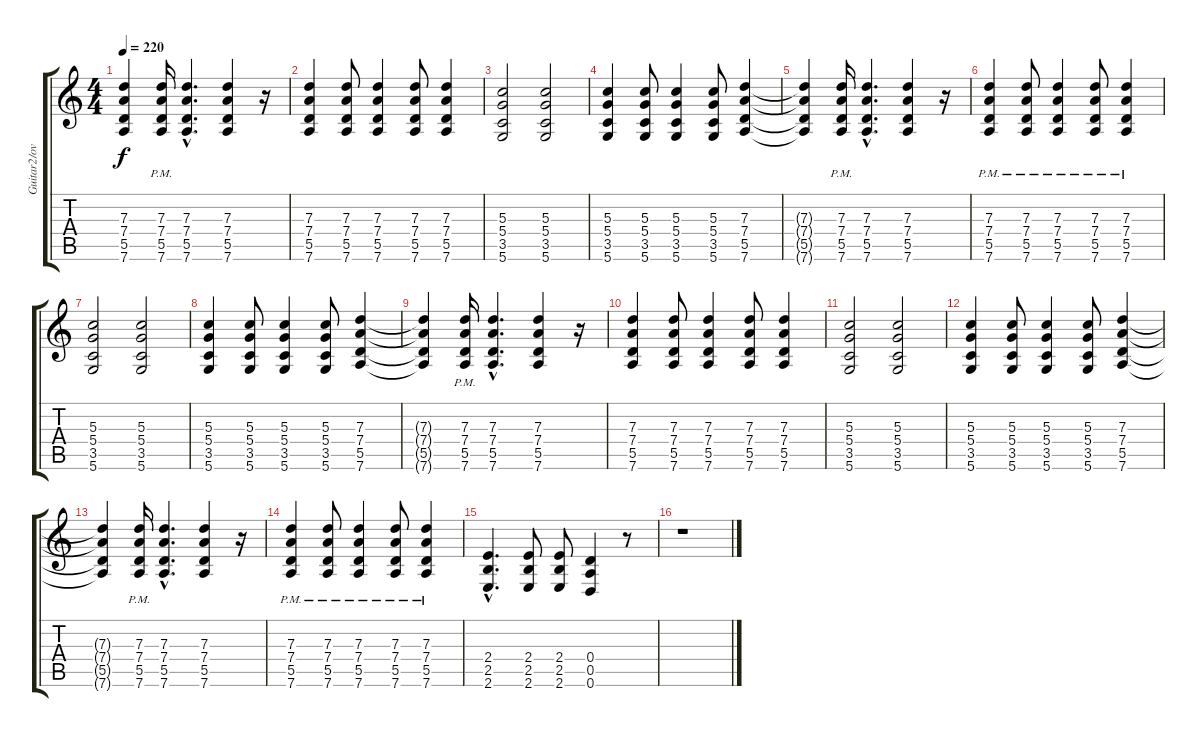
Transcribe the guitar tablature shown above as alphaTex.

\track ("Guitar2/overdub-Quinn Allman-Dropped D" "Guitar2/ov") {instrument overdrivenguitar}
\staff {score tabs}
\tuning (E4 B3 G3 D3 A2 D2) {hide}
\ts (4 4)
\tempo 220
\clef g2
\ks c
(7.3{t} 7.4{t} 5.5{t} 7.6{t}).4{dy f} (7.3{pm} 7.4{pm} 5.5{pm} 7.6{pm}).16 (7.3{hac} 7.4{hac} 5.5{hac} 7.6{hac}).4{d} (7.3 7.4 5.5 7.6).4 r.16 |
(7.3 7.4 5.5 7.6).4 (7.3 7.4 5.5 7.6).8 (7.3 7.4 5.5 7.6).4 (7.3 7.4 5.5 7.6).8 (7.3 7.4 5.5 7.6).4 |
(5.3 5.4 3.5 5.6).2 (5.3 5.4 3.5 5.6).2 |
(5.3 5.4 3.5 5.6).4 (5.3 5.4 3.5 5.6).8 (5.3 5.4 3.5 5.6).4 (5.3 5.4 3.5 5.6).8 (7.3 7.4 5.5 7.6).4 |
(7.3{t} 7.4{t} 5.5{t} 7.6{t}).4 (7.3{pm} 7.4{pm} 5.5{pm} 7.6{pm}).16 (7.3{hac} 7.4{hac} 5.5{hac} 7.6{hac}).4{d} (7.3 7.4 5.5 7.6).4 r.16 |
(7.3{pm} 7.4{pm} 5.5{pm} 7.6{pm}).4 (7.3{pm} 7.4{pm} 5.5{pm} 7.6{pm}).8 (7.3{pm} 7.4{pm} 5.5 7.6{pm}).4 (7.3{pm} 7.4{pm} 5.5{pm} 7.6{pm}).8 (7.3{pm} 7.4{pm} 5.5{pm} 7.6{pm}).4 |
(5.3 5.4 3.5 5.6).2 (5.3 5.4 3.5 5.6).2 |
(5.3 5.4 3.5 5.6).4 (5.3 5.4 3.5 5.6).8 (5.3 5.4 3.5 5.6).4 (5.3 5.4 3.5 5.6).8 (7.3 7.4 5.5 7.6).4 |
(7.3{t} 7.4{t} 5.5{t} 7.6{t}).4 (7.3{pm} 7.4{pm} 5.5{pm} 7.6{pm}).16 (7.3{hac} 7.4{hac} 5.5{hac} 7.6{hac}).4{d} (7.3 7.4 5.5 7.6).4 r.16 |
(7.3 7.4 5.5 7.6).4 (7.3 7.4 5.5 7.6).8 (7.3 7.4 5.5 7.6).4 (7.3 7.4 5.5 7.6).8 (7.3 7.4 5.5 7.6).4 |
(5.3 5.4 3.5 5.6).2 (5.3 5.4 3.5 5.6).2 |
(5.3 5.4 3.5 5.6).4 (5.3 5.4 3.5 5.6).8 (5.3 5.4 3.5 5.6).4 (5.3 5.4 3.5 5.6).8 (7.3 7.4 5.5 7.6).4 |
(7.3{t} 7.4{t} 5.5{t} 7.6{t}).4 (7.3{pm} 7.4{pm} 5.5{pm} 7.6{pm}).16 (7.3{hac} 7.4{hac} 5.5{hac} 7.6{hac}).4{d} (7.3 7.4 5.5 7.6).4 r.16 |
(7.3{pm} 7.4{pm} 5.5{pm} 7.6{pm}).4 (7.3{pm} 7.4{pm} 5.5{pm} 7.6{pm}).8 (7.3{pm} 7.4{pm} 5.5 7.6{pm}).4 (7.3{pm} 7.4{pm} 5.5{pm} 7.6{pm}).8 (7.3{pm} 7.4{pm} 5.5{pm} 7.6{pm}).4 |
(2.4{hac} 2.5{hac} 2.6{hac}).4{d} (2.4 2.5 2.6).8 (2.4 2.5 2.6).8 (0.4 0.5 0.6).4 r.8 |
r.1
